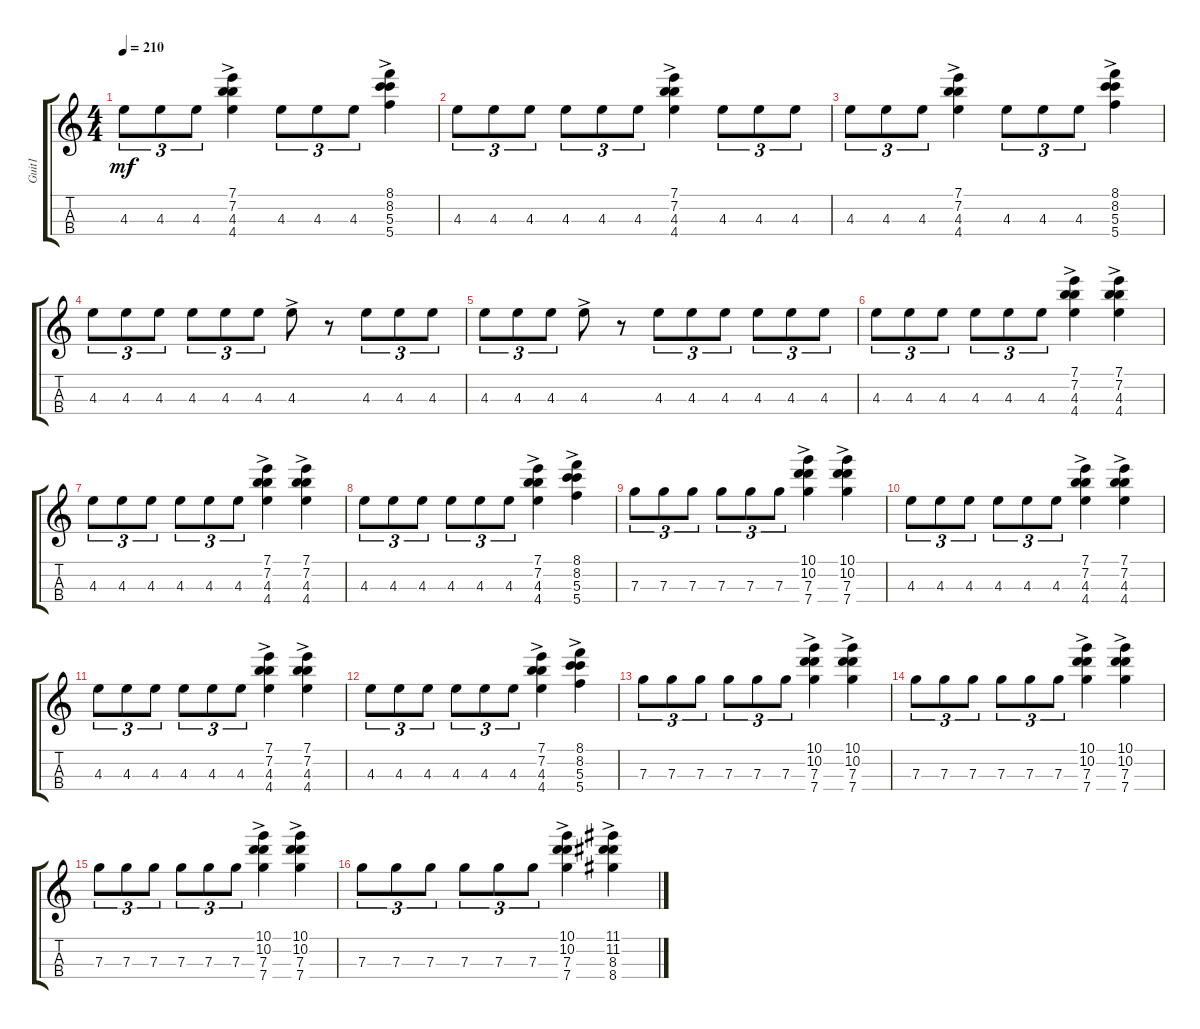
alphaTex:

\track ("Guit1" "Guit1") {instrument acousticguitarnylon}
\staff {score tabs}
\tuning (A4 E4 C4 G4) {hide}
\ts (4 4)
\tempo 210
\clef g2
\ks c
4.3.8{tu (3 2) dy mf} 4.3.8{tu (3 2)} 4.3.8{tu (3 2)} (7.1{ac} 7.2{ac} 4.3 4.4).4 4.3.8{tu (3 2)} 4.3.8{tu (3 2)} 4.3.8{tu (3 2)} (8.1{ac} 8.2{ac} 5.3 5.4).4 |
4.3.8{tu (3 2)} 4.3.8{tu (3 2)} 4.3.8{tu (3 2)} 4.3.8{tu (3 2)} 4.3.8{tu (3 2)} 4.3.8{tu (3 2)} (7.1{ac} 7.2{ac} 4.3 4.4).4 4.3.8{tu (3 2)} 4.3.8{tu (3 2)} 4.3.8{tu (3 2)} |
4.3.8{tu (3 2)} 4.3.8{tu (3 2)} 4.3.8{tu (3 2)} (7.1{ac} 7.2{ac} 4.3 4.4).4 4.3.8{tu (3 2)} 4.3.8{tu (3 2)} 4.3.8{tu (3 2)} (8.1{ac} 8.2{ac} 5.3 5.4).4 |
4.3.8{tu (3 2)} 4.3.8{tu (3 2)} 4.3.8{tu (3 2)} 4.3.8{tu (3 2)} 4.3.8{tu (3 2)} 4.3.8{tu (3 2)} 4.3{ac}.8 r.8 4.3.8{tu (3 2)} 4.3.8{tu (3 2)} 4.3.8{tu (3 2)} |
4.3.8{tu (3 2)} 4.3.8{tu (3 2)} 4.3.8{tu (3 2)} 4.3{ac}.8 r.8 4.3.8{tu (3 2)} 4.3.8{tu (3 2)} 4.3.8{tu (3 2)} 4.3.8{tu (3 2)} 4.3.8{tu (3 2)} 4.3.8{tu (3 2)} |
4.3.8{tu (3 2)} 4.3.8{tu (3 2)} 4.3.8{tu (3 2)} 4.3.8{tu (3 2)} 4.3.8{tu (3 2)} 4.3.8{tu (3 2)} (7.1{ac} 7.2{ac} 4.3 4.4).4 (7.1{ac} 7.2{ac} 4.3 4.4).4 |
4.3.8{tu (3 2)} 4.3.8{tu (3 2)} 4.3.8{tu (3 2)} 4.3.8{tu (3 2)} 4.3.8{tu (3 2)} 4.3.8{tu (3 2)} (7.1{ac} 7.2{ac} 4.3 4.4).4 (7.1{ac} 7.2{ac} 4.3 4.4).4 |
4.3.8{tu (3 2)} 4.3.8{tu (3 2)} 4.3.8{tu (3 2)} 4.3.8{tu (3 2)} 4.3.8{tu (3 2)} 4.3.8{tu (3 2)} (7.1{ac} 7.2{ac} 4.3 4.4).4 (8.1{ac} 8.2{ac} 5.3 5.4).4 |
7.3.8{tu (3 2)} 7.3.8{tu (3 2)} 7.3.8{tu (3 2)} 7.3.8{tu (3 2)} 7.3.8{tu (3 2)} 7.3.8{tu (3 2)} (10.1{ac} 10.2{ac} 7.3{ac} 7.4).4 (10.1{ac} 10.2{ac} 7.3 7.4).4 |
4.3.8{tu (3 2)} 4.3.8{tu (3 2)} 4.3.8{tu (3 2)} 4.3.8{tu (3 2)} 4.3.8{tu (3 2)} 4.3.8{tu (3 2)} (7.1{ac} 7.2{ac} 4.3 4.4).4 (7.1{ac} 7.2{ac} 4.3 4.4).4 |
4.3.8{tu (3 2)} 4.3.8{tu (3 2)} 4.3.8{tu (3 2)} 4.3.8{tu (3 2)} 4.3.8{tu (3 2)} 4.3.8{tu (3 2)} (7.1{ac} 7.2{ac} 4.3 4.4).4 (7.1{ac} 7.2{ac} 4.3 4.4).4 |
4.3.8{tu (3 2)} 4.3.8{tu (3 2)} 4.3.8{tu (3 2)} 4.3.8{tu (3 2)} 4.3.8{tu (3 2)} 4.3.8{tu (3 2)} (7.1{ac} 7.2{ac} 4.3 4.4).4 (8.1{ac} 8.2{ac} 5.3 5.4).4 |
7.3.8{tu (3 2)} 7.3.8{tu (3 2)} 7.3.8{tu (3 2)} 7.3.8{tu (3 2)} 7.3.8{tu (3 2)} 7.3.8{tu (3 2)} (10.1{ac} 10.2{ac} 7.3{ac} 7.4).4 (10.1{ac} 10.2{ac} 7.3 7.4).4 |
7.3.8{tu (3 2)} 7.3.8{tu (3 2)} 7.3.8{tu (3 2)} 7.3.8{tu (3 2)} 7.3.8{tu (3 2)} 7.3.8{tu (3 2)} (10.1{ac} 10.2{ac} 7.3{ac} 7.4).4 (10.1{ac} 10.2{ac} 7.3 7.4).4 |
7.3.8{tu (3 2)} 7.3.8{tu (3 2)} 7.3.8{tu (3 2)} 7.3.8{tu (3 2)} 7.3.8{tu (3 2)} 7.3.8{tu (3 2)} (10.1{ac} 10.2{ac} 7.3{ac} 7.4).4 (10.1{ac} 10.2{ac} 7.3 7.4).4 |
7.3.8{tu (3 2)} 7.3.8{tu (3 2)} 7.3.8{tu (3 2)} 7.3.8{tu (3 2)} 7.3.8{tu (3 2)} 7.3.8{tu (3 2)} (10.1{ac} 10.2{ac} 7.3{ac} 7.4).4 (11.1{ac} 11.2{ac} 8.3 8.4).4
